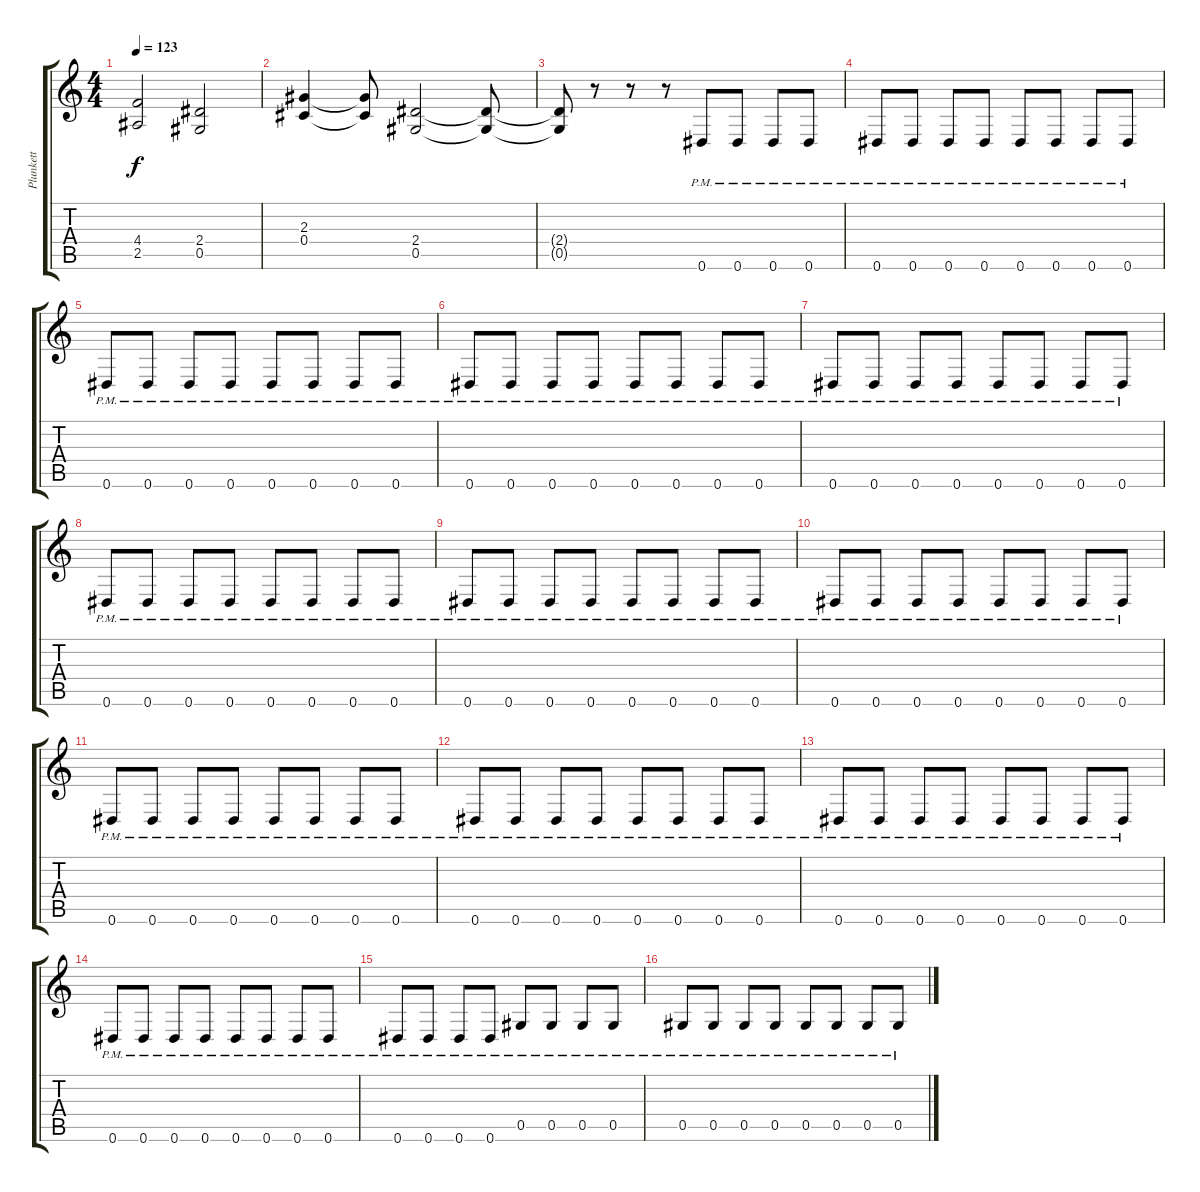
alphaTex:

\track ("Plunkett" "Plunkett") {instrument overdrivenguitar}
\staff {score tabs}
\tuning (Eb4 Bb3 Gb3 Db3 Ab2 Eb2) {hide}
\ts (4 4)
\tempo 123
\clef g2
\ks c
(4.4{t} 2.5{t}).2{dy f} (2.4 0.5).2 |
(2.3 0.4).4 (2.3{t} 0.4{t}).8 (2.4 0.5).2 (2.4{t} 0.5{t}).8 |
(2.4{t} 0.5{t}).8 r.8 r.8 r.8 0.6{pm}.8 0.6{pm}.8 0.6{pm}.8 0.6{pm}.8 |
0.6{pm}.8 0.6{pm}.8 0.6{pm}.8 0.6{pm}.8 0.6{pm}.8 0.6{pm}.8 0.6{pm}.8 0.6{pm}.8 |
0.6{pm}.8 0.6{pm}.8 0.6{pm}.8 0.6{pm}.8 0.6{pm}.8 0.6{pm}.8 0.6{pm}.8 0.6{pm}.8 |
0.6{pm}.8 0.6{pm}.8 0.6{pm}.8 0.6{pm}.8 0.6{pm}.8 0.6{pm}.8 0.6{pm}.8 0.6{pm}.8 |
0.6{pm}.8 0.6{pm}.8 0.6{pm}.8 0.6{pm}.8 0.6{pm}.8 0.6{pm}.8 0.6{pm}.8 0.6{pm}.8 |
0.6{pm}.8 0.6{pm}.8 0.6{pm}.8 0.6{pm}.8 0.6{pm}.8 0.6{pm}.8 0.6{pm}.8 0.6{pm}.8 |
0.6{pm}.8 0.6{pm}.8 0.6{pm}.8 0.6{pm}.8 0.6{pm}.8 0.6{pm}.8 0.6{pm}.8 0.6{pm}.8 |
0.6{pm}.8 0.6{pm}.8 0.6{pm}.8 0.6{pm}.8 0.6{pm}.8 0.6{pm}.8 0.6{pm}.8 0.6{pm}.8 |
0.6{pm}.8 0.6{pm}.8 0.6{pm}.8 0.6{pm}.8 0.6{pm}.8 0.6{pm}.8 0.6{pm}.8 0.6{pm}.8 |
0.6{pm}.8 0.6{pm}.8 0.6{pm}.8 0.6{pm}.8 0.6{pm}.8 0.6{pm}.8 0.6{pm}.8 0.6{pm}.8 |
0.6{pm}.8 0.6{pm}.8 0.6{pm}.8 0.6{pm}.8 0.6{pm}.8 0.6{pm}.8 0.6{pm}.8 0.6{pm}.8 |
0.6{pm}.8 0.6{pm}.8 0.6{pm}.8 0.6{pm}.8 0.6{pm}.8 0.6{pm}.8 0.6{pm}.8 0.6{pm}.8 |
0.6{pm}.8 0.6{pm}.8 0.6{pm}.8 0.6{pm}.8 0.5{pm}.8 0.5{pm}.8 0.5{pm}.8 0.5{pm}.8 |
0.5{pm}.8 0.5{pm}.8 0.5{pm}.8 0.5{pm}.8 0.5{pm}.8 0.5{pm}.8 0.5{pm}.8 0.5{pm}.8
